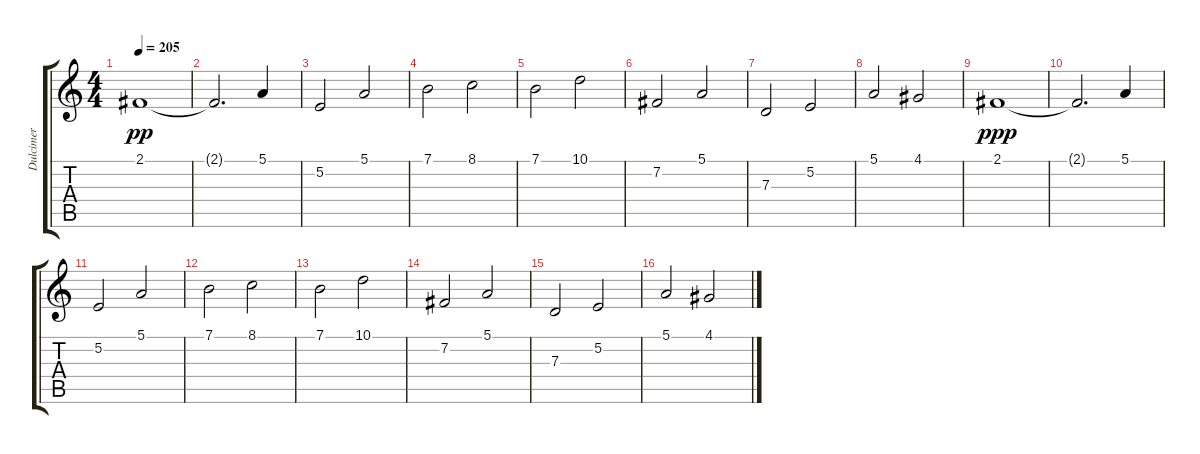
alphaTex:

\track ("Dulcimer" "Dulcimer") {instrument shanai}
\staff {score tabs}
\tuning (E4 B3 G3 D3 A2 E2) {hide}
\ts (4 4)
\tempo 205
\clef g2
\ks c
2.1.1{dy pp} |
2.1{t}.2{d} 5.1.4 |
5.2.2 5.1.2 |
7.1.2 8.1.2 |
7.1.2 10.1.2 |
7.2.2 5.1.2 |
7.3.2 5.2.2 |
5.1.2 4.1.2 |
2.1.1{dy ppp} |
2.1{t}.2{d} 5.1.4 |
5.2.2 5.1.2 |
7.1.2 8.1.2 |
7.1.2 10.1.2 |
7.2.2 5.1.2 |
7.3.2 5.2.2 |
5.1.2 4.1.2
